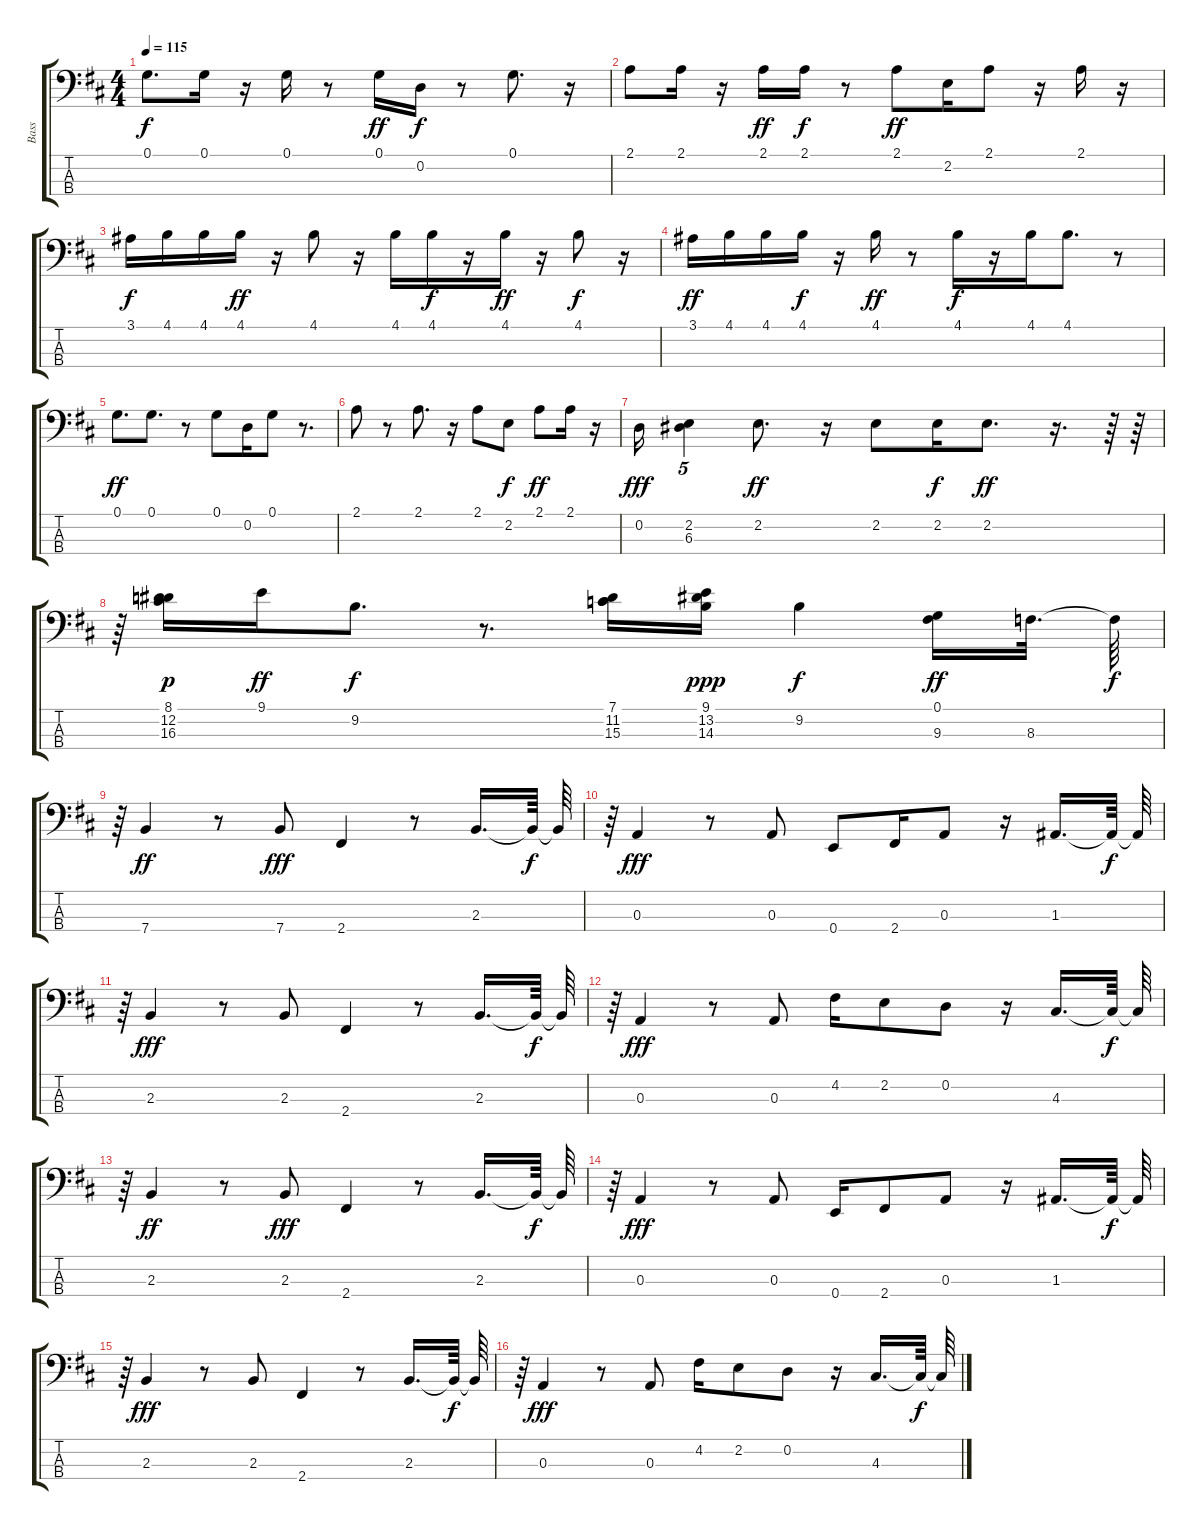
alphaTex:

\track ("Bass" "Bass") {instrument electricbassfinger}
\staff {score tabs}
\tuning (G2 D2 A1 E1) {hide}
\ts (4 4)
\tempo 115
\clef f4
\ks d
0.1.8{d dy f} 0.1.16 r.16 0.1.16 r.8 0.1.16{dy ff} 0.2.16{dy f} r.8 0.1.8{d} r.16 |
2.1.8 2.1.16 r.16 2.1.16{dy ff} 2.1.16{dy f} r.8 2.1.8{dy ff} 2.2.16 2.1.8 r.16 2.1.16 r.16 |
3.1.16{dy f} 4.1.16 4.1.16 4.1.16{dy ff} r.16 4.1.8 r.16 4.1.16 4.1.16{dy f} r.16 4.1.16{dy ff} r.16 4.1.8{dy f} r.16 |
3.1.16{dy ff} 4.1.16 4.1.16 4.1.16{dy f} r.16 4.1.16{dy ff} r.8 4.1.16{dy f} r.16 4.1.16 4.1.8{d} r.8 |
0.1.8{d dy ff} 0.1.8{d} r.8 0.1.8 0.2.16 0.1.8 r.8{d} |
2.1.8 r.8 2.1.8{d} r.16 2.1.8 2.2.8{dy f} 2.1.8{dy ff} 2.1.16 r.16 |
0.2.16{dy fff} (2.2 6.3).4{tu (5 4)} 2.2.8{d dy ff} r.16 2.2.8 2.2.16{dy f} 2.2.8{d dy ff} r.16{d} r.64 r.64 |
r.64 (8.1 12.2 16.3).16{dy p} 9.1.16{dy ff} 9.2.8{d dy f} r.8{d} (7.1 11.2 15.3).16 (9.1 13.2 14.3).16{dy ppp} 9.2.4{dy f} (0.1 9.3).16{dy ff} 8.3.32{d} 8.3{t}.64{dy f} |
r.64 7.4.4{dy ff} r.8 7.4.8{dy fff} 2.4.4 r.8 2.3.16{d} 2.3{t}.64{dy f} 2.3{t}.64 |
r.64 0.3.4{dy fff} r.8 0.3.8 0.4.8 2.4.16 0.3.8 r.16 1.3.16{d} 1.3{t}.64{dy f} 1.3{t}.64 |
r.64 2.3.4{dy fff} r.8 2.3.8 2.4.4 r.8 2.3.16{d} 2.3{t}.64{dy f} 2.3{t}.64 |
r.64 0.3.4{dy fff} r.8 0.3.8 4.2.16 2.2.8 0.2.8 r.16 4.3.16{d} 4.3{t}.64{dy f} 4.3{t}.64 |
r.64 2.3.4{dy ff} r.8 2.3.8{dy fff} 2.4.4 r.8 2.3.16{d} 2.3{t}.64{dy f} 2.3{t}.64 |
r.64 0.3.4{dy fff} r.8 0.3.8 0.4.16 2.4.8 0.3.8 r.16 1.3.16{d} 1.3{t}.64{dy f} 1.3{t}.64 |
r.64 2.3.4{dy fff} r.8 2.3.8 2.4.4 r.8 2.3.16{d} 2.3{t}.64{dy f} 2.3{t}.64 |
r.64 0.3.4{dy fff} r.8 0.3.8 4.2.16 2.2.8 0.2.8 r.16 4.3.16{d} 4.3{t}.64{dy f} 4.3{t}.64
